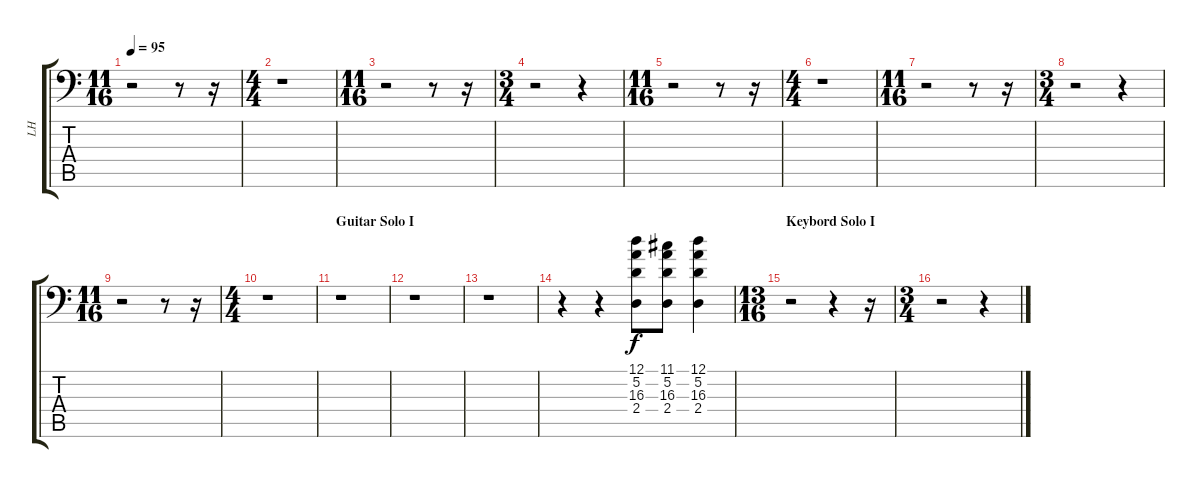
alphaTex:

\track ("LH" "LH") {instrument stringensemble1}
\staff {score tabs}
\tuning (D4 A3 F3 C3 G2 Bb1) {hide}
\ts (11 16)
\tempo 95
\clef f4
\ks c
r.2{dy f} r.8 r.16 |
\ts (4 4)
r.1 |
\ts (11 16)
r.2 r.8 r.16 |
\ts (3 4)
r.2 r.4 |
\ts (11 16)
r.2 r.8 r.16 |
\ts (4 4)
r.1 |
\ts (11 16)
r.2 r.8 r.16 |
\ts (3 4)
r.2 r.4 |
\ts (11 16)
r.2 r.8 r.16 |
\ts (4 4)
r.1 |
\section ("" "Guitar Solo I")
r.1 |
r.1 |
r.1 |
r.4{instrument orchestrahit} r.4 (12.1 5.2 16.3 2.4).8 (11.1 5.2 16.3 2.4).8 (12.1 5.2 16.3 2.4).4 |
\ts (13 16)
\section ("" "Keybord Solo I")
r.2 r.4 r.16 |
\ts (3 4)
r.2 r.4
